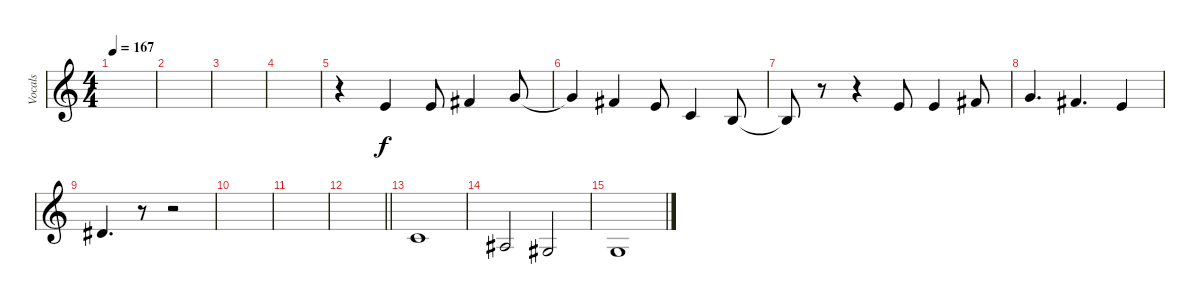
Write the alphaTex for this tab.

\track ("Vocals" "Vocals") {mute instrument lead1square}
\staff {score}
\tuning (E4 B3 G3 D3 A2 E2) {hide}
\ts (4 4)
\tempo 167
\clef g2
\ks c
|
|
|
|
r.4 0.1.4 0.1.8 2.1.4 3.1.8 |
3.1{t}.4 2.1.4 0.1.8 1.2.4 0.2.8 |
0.2{t}.8 r.8 r.4 5.2.8 0.1.4 2.1.8 |
3.1.4{d} 2.1.4{d} 0.1.4 |
4.2.4{d} r.8 r.2 |
|
|
\barLineRight lightlight
|
1.2.1 |
3.3.2 1.3.2 |
5.4.1
